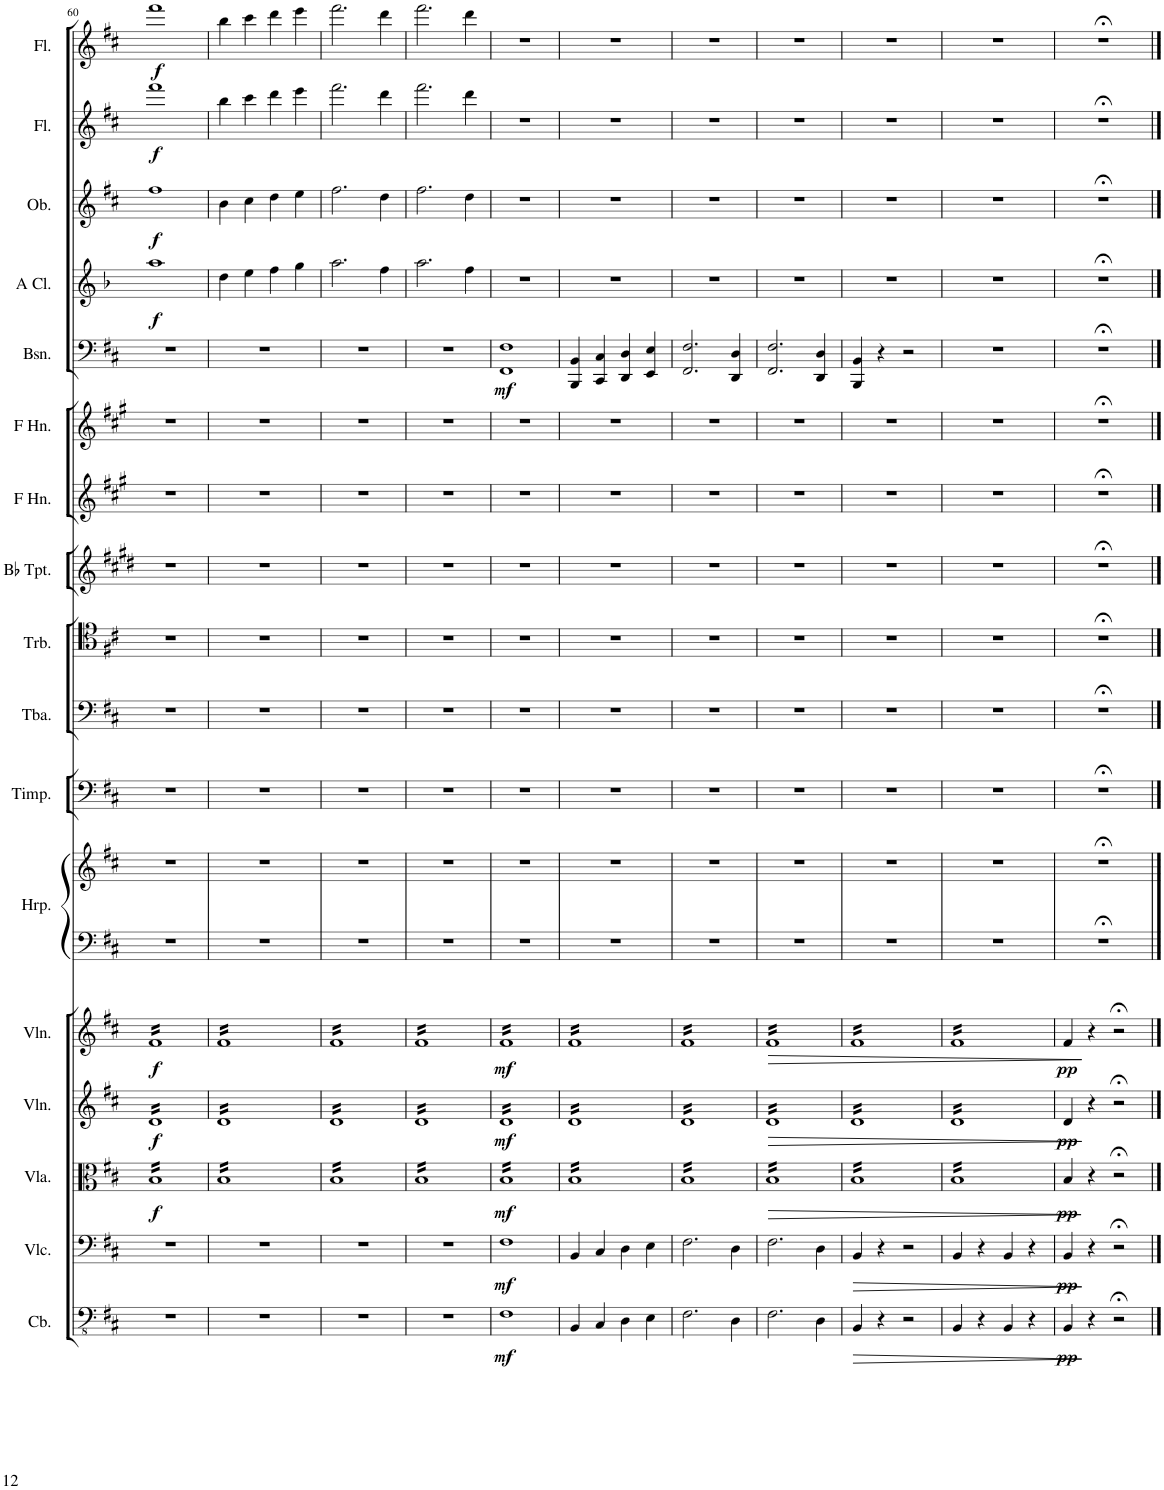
**kern	**dynam	**kern	**dynam	**kern	**dynam	**kern	**dynam	**kern	**dynam	**kern	**kern	**kern	**kern	**kern	**kern	**kern	**kern	**kern	**dynam	**kern	**dynam	**kern	**dynam	**kern	**dynam	**kern	**dynam
*part17	*part17	*part16	*part16	*part15	*part15	*part14	*part14	*part13	*part13	*part12	*part12	*part11	*part10	*part9	*part8	*part7	*part6	*part5	*part5	*part4	*part4	*part3	*part3	*part2	*part2	*part1	*part1
*staff18	*staff18	*staff17	*staff17	*staff16	*staff16	*staff15	*staff15	*staff14	*staff14	*staff13	*staff12	*staff11	*staff10	*staff9	*staff8	*staff7	*staff6	*staff5	*staff5	*staff4	*staff4	*staff3	*staff3	*staff2	*staff2	*staff1	*staff1
*I"Contrabass	*	*I"Violoncello	*	*I"Viola	*	*I"Violin	*	*I"Violin	*	*I"Harp	*	*I"Timpani	*I"Tuba	*I"Trombone	*I"Bb Trumpet	*I"Horn in F	*I"Horn in F	*I"Bassoon	*	*I"A Clarinet	*	*I"Oboe	*	*I"Flute	*	*I"Flute	*
*I'Cb.	*	*I'Vlc.	*	*I'Vla.	*	*I'Vln.	*	*I'Vln.	*	*I'Hrp.	*	*I'Timp.	*I'Tba.	*I'Trb.	*I'Bb Tpt.	*	*	*I'Bsn.	*	*I'A Cl.	*	*I'Ob.	*	*I'Fl.	*	*I'Fl.	*
!!LO:PB:g=z
*clefFv4	*	*clefF4	*	*clefC3	*	*clefG2	*	*clefG2	*	*clefF4	*clefG2	*clefF4	*clefF4	*clefC4	*clefG2	*clefG2	*clefG2	*clefF4	*	*clefG2	*	*clefG2	*	*clefG2	*	*clefG2	*
*Trd7c12	*	*	*	*	*	*	*	*	*	*	*	*	*	*	*Trd1c2	*Trd4c7	*Trd4c7	*	*	*Trd2c3	*	*	*	*	*	*	*
*k[f#c#]	*	*k[f#c#]	*	*k[f#c#]	*	*k[f#c#]	*	*k[f#c#]	*	*k[f#c#]	*k[f#c#]	*k[f#c#]	*k[f#c#]	*k[f#c#]	*k[f#c#g#d#]	*k[f#c#g#]	*k[f#c#g#]	*k[f#c#]	*	*k[b-]	*	*k[f#c#]	*	*k[f#c#]	*	*k[f#c#]	*
*M4/4	*	*M4/4	*	*M4/4	*	*M4/4	*	*M4/4	*	*M4/4	*M4/4	*M4/4	*M4/4	*M4/4	*M4/4	*M4/4	*M4/4	*M4/4	*	*M4/4	*	*M4/4	*	*M4/4	*	*M4/4	*
*met(c)	*	*met(c)	*	*met(c)	*	*met(c)	*	*met(c)	*	*met(c)	*met(c)	*met(c)	*met(c)	*met(c)	*met(c)	*met(c)	*met(c)	*met(c)	*	*met(c)	*	*met(c)	*	*met(c)	*	*met(c)	*
=60	=60	=60	=60	=60	=60	=60	=60	=60	=60	=60	=60	=60	=60	=60	=60	=60	=60	=60	=60	=60	=60	=60	=60	=60	=60	=60	=60
!	!	!	!	!	!LO:DY:b	!	!LO:DY:b	!	!LO:DY:b	!	!	!	!	!	!	!	!	!	!	!	!LO:DY:b	!	!LO:DY:b	!	!LO:DY:b	!	!LO:DY:b
*	*	*	*	*tremolo	*	*	*	*	*	*	*	*	*	*	*	*	*	*	*	*	*	*	*	*	*	*	*
*	*	*	*	*	*	*tremolo	*	*	*	*	*	*	*	*	*	*	*	*	*	*	*	*	*	*	*	*	*
*	*	*	*	*	*	*	*	*tremolo	*	*	*	*	*	*	*	*	*	*	*	*	*	*	*	*	*	*	*
1r	.	1r	.	16BLL	f	16dLL	f	16f#LL	f	1r	1r	1r	1r	1r	1r	1r	1r	1r	.	1aa	f	1ff#	f	1fff#	f	1fff#	f
.	.	.	.	16B	.	16d	.	16f#	.	.	.	.	.	.	.	.	.	.	.	.	.	.	.	.	.	.	.
.	.	.	.	16B	.	16d	.	16f#	.	.	.	.	.	.	.	.	.	.	.	.	.	.	.	.	.	.	.
.	.	.	.	16B	.	16d	.	16f#	.	.	.	.	.	.	.	.	.	.	.	.	.	.	.	.	.	.	.
.	.	.	.	16B	.	16d	.	16f#	.	.	.	.	.	.	.	.	.	.	.	.	.	.	.	.	.	.	.
.	.	.	.	16B	.	16d	.	16f#	.	.	.	.	.	.	.	.	.	.	.	.	.	.	.	.	.	.	.
.	.	.	.	16B	.	16d	.	16f#	.	.	.	.	.	.	.	.	.	.	.	.	.	.	.	.	.	.	.
.	.	.	.	16B	.	16d	.	16f#	.	.	.	.	.	.	.	.	.	.	.	.	.	.	.	.	.	.	.
.	.	.	.	16B	.	16d	.	16f#	.	.	.	.	.	.	.	.	.	.	.	.	.	.	.	.	.	.	.
.	.	.	.	16B	.	16d	.	16f#	.	.	.	.	.	.	.	.	.	.	.	.	.	.	.	.	.	.	.
.	.	.	.	16B	.	16d	.	16f#	.	.	.	.	.	.	.	.	.	.	.	.	.	.	.	.	.	.	.
.	.	.	.	16B	.	16d	.	16f#	.	.	.	.	.	.	.	.	.	.	.	.	.	.	.	.	.	.	.
.	.	.	.	16B	.	16d	.	16f#	.	.	.	.	.	.	.	.	.	.	.	.	.	.	.	.	.	.	.
.	.	.	.	16B	.	16d	.	16f#	.	.	.	.	.	.	.	.	.	.	.	.	.	.	.	.	.	.	.
.	.	.	.	16B	.	16d	.	16f#	.	.	.	.	.	.	.	.	.	.	.	.	.	.	.	.	.	.	.
.	.	.	.	16BJJ	.	16dJJ	.	16f#JJ	.	.	.	.	.	.	.	.	.	.	.	.	.	.	.	.	.	.	.
=61	=61	=61	=61	=61	=61	=61	=61	=61	=61	=61	=61	=61	=61	=61	=61	=61	=61	=61	=61	=61	=61	=61	=61	=61	=61	=61	=61
1r	.	1r	.	16BLL	.	16dLL	.	16f#LL	.	1r	1r	1r	1r	1r	1r	1r	1r	1r	.	4dd\	.	4b\	.	4bb\	.	4bb\	.
.	.	.	.	16B	.	16d	.	16f#	.	.	.	.	.	.	.	.	.	.	.	.	.	.	.	.	.	.	.
.	.	.	.	16B	.	16d	.	16f#	.	.	.	.	.	.	.	.	.	.	.	.	.	.	.	.	.	.	.
.	.	.	.	16B	.	16d	.	16f#	.	.	.	.	.	.	.	.	.	.	.	.	.	.	.	.	.	.	.
.	.	.	.	16B	.	16d	.	16f#	.	.	.	.	.	.	.	.	.	.	.	4ee\	.	4cc#\	.	4ccc#\	.	4ccc#\	.
.	.	.	.	16B	.	16d	.	16f#	.	.	.	.	.	.	.	.	.	.	.	.	.	.	.	.	.	.	.
.	.	.	.	16B	.	16d	.	16f#	.	.	.	.	.	.	.	.	.	.	.	.	.	.	.	.	.	.	.
.	.	.	.	16B	.	16d	.	16f#	.	.	.	.	.	.	.	.	.	.	.	.	.	.	.	.	.	.	.
.	.	.	.	16B	.	16d	.	16f#	.	.	.	.	.	.	.	.	.	.	.	4ff\	.	4dd\	.	4ddd\	.	4ddd\	.
.	.	.	.	16B	.	16d	.	16f#	.	.	.	.	.	.	.	.	.	.	.	.	.	.	.	.	.	.	.
.	.	.	.	16B	.	16d	.	16f#	.	.	.	.	.	.	.	.	.	.	.	.	.	.	.	.	.	.	.
.	.	.	.	16B	.	16d	.	16f#	.	.	.	.	.	.	.	.	.	.	.	.	.	.	.	.	.	.	.
.	.	.	.	16B	.	16d	.	16f#	.	.	.	.	.	.	.	.	.	.	.	4gg\	.	4ee\	.	4eee\	.	4eee\	.
.	.	.	.	16B	.	16d	.	16f#	.	.	.	.	.	.	.	.	.	.	.	.	.	.	.	.	.	.	.
.	.	.	.	16B	.	16d	.	16f#	.	.	.	.	.	.	.	.	.	.	.	.	.	.	.	.	.	.	.
.	.	.	.	16BJJ	.	16dJJ	.	16f#JJ	.	.	.	.	.	.	.	.	.	.	.	.	.	.	.	.	.	.	.
=62	=62	=62	=62	=62	=62	=62	=62	=62	=62	=62	=62	=62	=62	=62	=62	=62	=62	=62	=62	=62	=62	=62	=62	=62	=62	=62	=62
1r	.	1r	.	16BLL	.	16dLL	.	16f#LL	.	1r	1r	1r	1r	1r	1r	1r	1r	1r	.	2.aa\	.	2.ff#\	.	2.fff#\	.	2.fff#\	.
.	.	.	.	16B	.	16d	.	16f#	.	.	.	.	.	.	.	.	.	.	.	.	.	.	.	.	.	.	.
.	.	.	.	16B	.	16d	.	16f#	.	.	.	.	.	.	.	.	.	.	.	.	.	.	.	.	.	.	.
.	.	.	.	16B	.	16d	.	16f#	.	.	.	.	.	.	.	.	.	.	.	.	.	.	.	.	.	.	.
.	.	.	.	16B	.	16d	.	16f#	.	.	.	.	.	.	.	.	.	.	.	.	.	.	.	.	.	.	.
.	.	.	.	16B	.	16d	.	16f#	.	.	.	.	.	.	.	.	.	.	.	.	.	.	.	.	.	.	.
.	.	.	.	16B	.	16d	.	16f#	.	.	.	.	.	.	.	.	.	.	.	.	.	.	.	.	.	.	.
.	.	.	.	16B	.	16d	.	16f#	.	.	.	.	.	.	.	.	.	.	.	.	.	.	.	.	.	.	.
.	.	.	.	16B	.	16d	.	16f#	.	.	.	.	.	.	.	.	.	.	.	.	.	.	.	.	.	.	.
.	.	.	.	16B	.	16d	.	16f#	.	.	.	.	.	.	.	.	.	.	.	.	.	.	.	.	.	.	.
.	.	.	.	16B	.	16d	.	16f#	.	.	.	.	.	.	.	.	.	.	.	.	.	.	.	.	.	.	.
.	.	.	.	16B	.	16d	.	16f#	.	.	.	.	.	.	.	.	.	.	.	.	.	.	.	.	.	.	.
.	.	.	.	16B	.	16d	.	16f#	.	.	.	.	.	.	.	.	.	.	.	4ff\	.	4dd\	.	4ddd\	.	4ddd\	.
.	.	.	.	16B	.	16d	.	16f#	.	.	.	.	.	.	.	.	.	.	.	.	.	.	.	.	.	.	.
.	.	.	.	16B	.	16d	.	16f#	.	.	.	.	.	.	.	.	.	.	.	.	.	.	.	.	.	.	.
.	.	.	.	16BJJ	.	16dJJ	.	16f#JJ	.	.	.	.	.	.	.	.	.	.	.	.	.	.	.	.	.	.	.
=63	=63	=63	=63	=63	=63	=63	=63	=63	=63	=63	=63	=63	=63	=63	=63	=63	=63	=63	=63	=63	=63	=63	=63	=63	=63	=63	=63
1r	.	1r	.	16BLL	.	16dLL	.	16f#LL	.	1r	1r	1r	1r	1r	1r	1r	1r	1r	.	2.aa\	.	2.ff#\	.	2.fff#\	.	2.fff#\	.
.	.	.	.	16B	.	16d	.	16f#	.	.	.	.	.	.	.	.	.	.	.	.	.	.	.	.	.	.	.
.	.	.	.	16B	.	16d	.	16f#	.	.	.	.	.	.	.	.	.	.	.	.	.	.	.	.	.	.	.
.	.	.	.	16B	.	16d	.	16f#	.	.	.	.	.	.	.	.	.	.	.	.	.	.	.	.	.	.	.
.	.	.	.	16B	.	16d	.	16f#	.	.	.	.	.	.	.	.	.	.	.	.	.	.	.	.	.	.	.
.	.	.	.	16B	.	16d	.	16f#	.	.	.	.	.	.	.	.	.	.	.	.	.	.	.	.	.	.	.
.	.	.	.	16B	.	16d	.	16f#	.	.	.	.	.	.	.	.	.	.	.	.	.	.	.	.	.	.	.
.	.	.	.	16B	.	16d	.	16f#	.	.	.	.	.	.	.	.	.	.	.	.	.	.	.	.	.	.	.
.	.	.	.	16B	.	16d	.	16f#	.	.	.	.	.	.	.	.	.	.	.	.	.	.	.	.	.	.	.
.	.	.	.	16B	.	16d	.	16f#	.	.	.	.	.	.	.	.	.	.	.	.	.	.	.	.	.	.	.
.	.	.	.	16B	.	16d	.	16f#	.	.	.	.	.	.	.	.	.	.	.	.	.	.	.	.	.	.	.
.	.	.	.	16B	.	16d	.	16f#	.	.	.	.	.	.	.	.	.	.	.	.	.	.	.	.	.	.	.
.	.	.	.	16B	.	16d	.	16f#	.	.	.	.	.	.	.	.	.	.	.	4ff\	.	4dd\	.	4ddd\	.	4ddd\	.
.	.	.	.	16B	.	16d	.	16f#	.	.	.	.	.	.	.	.	.	.	.	.	.	.	.	.	.	.	.
.	.	.	.	16B	.	16d	.	16f#	.	.	.	.	.	.	.	.	.	.	.	.	.	.	.	.	.	.	.
.	.	.	.	16BJJ	.	16dJJ	.	16f#JJ	.	.	.	.	.	.	.	.	.	.	.	.	.	.	.	.	.	.	.
=64	=64	=64	=64	=64	=64	=64	=64	=64	=64	=64	=64	=64	=64	=64	=64	=64	=64	=64	=64	=64	=64	=64	=64	=64	=64	=64	=64
!	!LO:DY:b	!	!LO:DY:b	!	!LO:DY:b	!	!LO:DY:b	!	!LO:DY:b	!	!	!	!	!	!	!	!	!	!LO:DY:b	!	!	!	!	!	!	!	!
1FF#	mf	1F#	mf	16BLL	mf	16dLL	mf	16f#LL	mf	1r	1r	1r	1r	1r	1r	1r	1r	1FF# 1F#	mf	1r	.	1r	.	1r	.	1r	.
.	.	.	.	16B	.	16d	.	16f#	.	.	.	.	.	.	.	.	.	.	.	.	.	.	.	.	.	.	.
.	.	.	.	16B	.	16d	.	16f#	.	.	.	.	.	.	.	.	.	.	.	.	.	.	.	.	.	.	.
.	.	.	.	16B	.	16d	.	16f#	.	.	.	.	.	.	.	.	.	.	.	.	.	.	.	.	.	.	.
.	.	.	.	16B	.	16d	.	16f#	.	.	.	.	.	.	.	.	.	.	.	.	.	.	.	.	.	.	.
.	.	.	.	16B	.	16d	.	16f#	.	.	.	.	.	.	.	.	.	.	.	.	.	.	.	.	.	.	.
.	.	.	.	16B	.	16d	.	16f#	.	.	.	.	.	.	.	.	.	.	.	.	.	.	.	.	.	.	.
.	.	.	.	16B	.	16d	.	16f#	.	.	.	.	.	.	.	.	.	.	.	.	.	.	.	.	.	.	.
.	.	.	.	16B	.	16d	.	16f#	.	.	.	.	.	.	.	.	.	.	.	.	.	.	.	.	.	.	.
.	.	.	.	16B	.	16d	.	16f#	.	.	.	.	.	.	.	.	.	.	.	.	.	.	.	.	.	.	.
.	.	.	.	16B	.	16d	.	16f#	.	.	.	.	.	.	.	.	.	.	.	.	.	.	.	.	.	.	.
.	.	.	.	16B	.	16d	.	16f#	.	.	.	.	.	.	.	.	.	.	.	.	.	.	.	.	.	.	.
.	.	.	.	16B	.	16d	.	16f#	.	.	.	.	.	.	.	.	.	.	.	.	.	.	.	.	.	.	.
.	.	.	.	16B	.	16d	.	16f#	.	.	.	.	.	.	.	.	.	.	.	.	.	.	.	.	.	.	.
.	.	.	.	16B	.	16d	.	16f#	.	.	.	.	.	.	.	.	.	.	.	.	.	.	.	.	.	.	.
.	.	.	.	16BJJ	.	16dJJ	.	16f#JJ	.	.	.	.	.	.	.	.	.	.	.	.	.	.	.	.	.	.	.
=65	=65	=65	=65	=65	=65	=65	=65	=65	=65	=65	=65	=65	=65	=65	=65	=65	=65	=65	=65	=65	=65	=65	=65	=65	=65	=65	=65
4BBB/	.	4BB/	.	16BLL	.	16dLL	.	16f#LL	.	1r	1r	1r	1r	1r	1r	1r	1r	4BBB/ 4BB/	.	1r	.	1r	.	1r	.	1r	.
.	.	.	.	16B	.	16d	.	16f#	.	.	.	.	.	.	.	.	.	.	.	.	.	.	.	.	.	.	.
.	.	.	.	16B	.	16d	.	16f#	.	.	.	.	.	.	.	.	.	.	.	.	.	.	.	.	.	.	.
.	.	.	.	16B	.	16d	.	16f#	.	.	.	.	.	.	.	.	.	.	.	.	.	.	.	.	.	.	.
4CC#/	.	4C#/	.	16B	.	16d	.	16f#	.	.	.	.	.	.	.	.	.	4CC#/ 4C#/	.	.	.	.	.	.	.	.	.
.	.	.	.	16B	.	16d	.	16f#	.	.	.	.	.	.	.	.	.	.	.	.	.	.	.	.	.	.	.
.	.	.	.	16B	.	16d	.	16f#	.	.	.	.	.	.	.	.	.	.	.	.	.	.	.	.	.	.	.
.	.	.	.	16B	.	16d	.	16f#	.	.	.	.	.	.	.	.	.	.	.	.	.	.	.	.	.	.	.
4DD\	.	4D\	.	16B	.	16d	.	16f#	.	.	.	.	.	.	.	.	.	4DD/ 4D/	.	.	.	.	.	.	.	.	.
.	.	.	.	16B	.	16d	.	16f#	.	.	.	.	.	.	.	.	.	.	.	.	.	.	.	.	.	.	.
.	.	.	.	16B	.	16d	.	16f#	.	.	.	.	.	.	.	.	.	.	.	.	.	.	.	.	.	.	.
.	.	.	.	16B	.	16d	.	16f#	.	.	.	.	.	.	.	.	.	.	.	.	.	.	.	.	.	.	.
4EE\	.	4E\	.	16B	.	16d	.	16f#	.	.	.	.	.	.	.	.	.	4EE/ 4E/	.	.	.	.	.	.	.	.	.
.	.	.	.	16B	.	16d	.	16f#	.	.	.	.	.	.	.	.	.	.	.	.	.	.	.	.	.	.	.
.	.	.	.	16B	.	16d	.	16f#	.	.	.	.	.	.	.	.	.	.	.	.	.	.	.	.	.	.	.
.	.	.	.	16BJJ	.	16dJJ	.	16f#JJ	.	.	.	.	.	.	.	.	.	.	.	.	.	.	.	.	.	.	.
=66	=66	=66	=66	=66	=66	=66	=66	=66	=66	=66	=66	=66	=66	=66	=66	=66	=66	=66	=66	=66	=66	=66	=66	=66	=66	=66	=66
2.FF#\	.	2.F#\	.	16BLL	.	16dLL	.	16f#LL	.	1r	1r	1r	1r	1r	1r	1r	1r	2.FF#/ 2.F#/	.	1r	.	1r	.	1r	.	1r	.
.	.	.	.	16B	.	16d	.	16f#	.	.	.	.	.	.	.	.	.	.	.	.	.	.	.	.	.	.	.
.	.	.	.	16B	.	16d	.	16f#	.	.	.	.	.	.	.	.	.	.	.	.	.	.	.	.	.	.	.
.	.	.	.	16B	.	16d	.	16f#	.	.	.	.	.	.	.	.	.	.	.	.	.	.	.	.	.	.	.
.	.	.	.	16B	.	16d	.	16f#	.	.	.	.	.	.	.	.	.	.	.	.	.	.	.	.	.	.	.
.	.	.	.	16B	.	16d	.	16f#	.	.	.	.	.	.	.	.	.	.	.	.	.	.	.	.	.	.	.
.	.	.	.	16B	.	16d	.	16f#	.	.	.	.	.	.	.	.	.	.	.	.	.	.	.	.	.	.	.
.	.	.	.	16B	.	16d	.	16f#	.	.	.	.	.	.	.	.	.	.	.	.	.	.	.	.	.	.	.
.	.	.	.	16B	.	16d	.	16f#	.	.	.	.	.	.	.	.	.	.	.	.	.	.	.	.	.	.	.
.	.	.	.	16B	.	16d	.	16f#	.	.	.	.	.	.	.	.	.	.	.	.	.	.	.	.	.	.	.
.	.	.	.	16B	.	16d	.	16f#	.	.	.	.	.	.	.	.	.	.	.	.	.	.	.	.	.	.	.
.	.	.	.	16B	.	16d	.	16f#	.	.	.	.	.	.	.	.	.	.	.	.	.	.	.	.	.	.	.
4DD\	.	4D\	.	16B	.	16d	.	16f#	.	.	.	.	.	.	.	.	.	4DD/ 4D/	.	.	.	.	.	.	.	.	.
.	.	.	.	16B	.	16d	.	16f#	.	.	.	.	.	.	.	.	.	.	.	.	.	.	.	.	.	.	.
.	.	.	.	16B	.	16d	.	16f#	.	.	.	.	.	.	.	.	.	.	.	.	.	.	.	.	.	.	.
.	.	.	.	16BJJ	.	16dJJ	.	16f#JJ	.	.	.	.	.	.	.	.	.	.	.	.	.	.	.	.	.	.	.
=67	=67	=67	=67	=67	=67	=67	=67	=67	=67	=67	=67	=67	=67	=67	=67	=67	=67	=67	=67	=67	=67	=67	=67	=67	=67	=67	=67
!	!	!	!	!	!LO:HP:b	!	!LO:HP:b	!	!LO:HP:b	!	!	!	!	!	!	!	!	!	!	!	!	!	!	!	!	!	!
2.FF#\	.	2.F#\	.	16BLL	>	16dLL	>	16f#LL	>	1r	1r	1r	1r	1r	1r	1r	1r	2.FF#/ 2.F#/	.	1r	.	1r	.	1r	.	1r	.
.	.	.	.	16B	.	16d	.	16f#	.	.	.	.	.	.	.	.	.	.	.	.	.	.	.	.	.	.	.
.	.	.	.	16B	.	16d	.	16f#	.	.	.	.	.	.	.	.	.	.	.	.	.	.	.	.	.	.	.
.	.	.	.	16B	.	16d	.	16f#	.	.	.	.	.	.	.	.	.	.	.	.	.	.	.	.	.	.	.
.	.	.	.	16B	.	16d	.	16f#	.	.	.	.	.	.	.	.	.	.	.	.	.	.	.	.	.	.	.
.	.	.	.	16B	.	16d	.	16f#	.	.	.	.	.	.	.	.	.	.	.	.	.	.	.	.	.	.	.
.	.	.	.	16B	.	16d	.	16f#	.	.	.	.	.	.	.	.	.	.	.	.	.	.	.	.	.	.	.
.	.	.	.	16B	.	16d	.	16f#	.	.	.	.	.	.	.	.	.	.	.	.	.	.	.	.	.	.	.
.	.	.	.	16B	.	16d	.	16f#	.	.	.	.	.	.	.	.	.	.	.	.	.	.	.	.	.	.	.
.	.	.	.	16B	.	16d	.	16f#	.	.	.	.	.	.	.	.	.	.	.	.	.	.	.	.	.	.	.
.	.	.	.	16B	.	16d	.	16f#	.	.	.	.	.	.	.	.	.	.	.	.	.	.	.	.	.	.	.
.	.	.	.	16B	.	16d	.	16f#	.	.	.	.	.	.	.	.	.	.	.	.	.	.	.	.	.	.	.
4DD\	.	4D\	.	16B	.	16d	.	16f#	.	.	.	.	.	.	.	.	.	4DD/ 4D/	.	.	.	.	.	.	.	.	.
.	.	.	.	16B	.	16d	.	16f#	.	.	.	.	.	.	.	.	.	.	.	.	.	.	.	.	.	.	.
.	.	.	.	16B	.	16d	.	16f#	.	.	.	.	.	.	.	.	.	.	.	.	.	.	.	.	.	.	.
.	.	.	.	16BJJ	.	16dJJ	.	16f#JJ	.	.	.	.	.	.	.	.	.	.	.	.	.	.	.	.	.	.	.
=68	=68	=68	=68	=68	=68	=68	=68	=68	=68	=68	=68	=68	=68	=68	=68	=68	=68	=68	=68	=68	=68	=68	=68	=68	=68	=68	=68
!	!LO:HP:b	!	!LO:HP:b	!	!	!	!	!	!	!	!	!	!	!	!	!	!	!	!	!	!	!	!	!	!	!	!
4BBB/	>	4BB/	>	16BLL	.	16dLL	.	16f#LL	.	1r	1r	1r	1r	1r	1r	1r	1r	4BBB/ 4BB/	.	1r	.	1r	.	1r	.	1r	.
.	.	.	.	16B	.	16d	.	16f#	.	.	.	.	.	.	.	.	.	.	.	.	.	.	.	.	.	.	.
.	.	.	.	16B	.	16d	.	16f#	.	.	.	.	.	.	.	.	.	.	.	.	.	.	.	.	.	.	.
.	.	.	.	16B	.	16d	.	16f#	.	.	.	.	.	.	.	.	.	.	.	.	.	.	.	.	.	.	.
4r	.	4r	.	16B	.	16d	.	16f#	.	.	.	.	.	.	.	.	.	4r	.	.	.	.	.	.	.	.	.
.	.	.	.	16B	.	16d	.	16f#	.	.	.	.	.	.	.	.	.	.	.	.	.	.	.	.	.	.	.
.	.	.	.	16B	.	16d	.	16f#	.	.	.	.	.	.	.	.	.	.	.	.	.	.	.	.	.	.	.
.	.	.	.	16B	.	16d	.	16f#	.	.	.	.	.	.	.	.	.	.	.	.	.	.	.	.	.	.	.
2r	.	2r	.	16B	.	16d	.	16f#	.	.	.	.	.	.	.	.	.	2r	.	.	.	.	.	.	.	.	.
.	.	.	.	16B	.	16d	.	16f#	.	.	.	.	.	.	.	.	.	.	.	.	.	.	.	.	.	.	.
.	.	.	.	16B	.	16d	.	16f#	.	.	.	.	.	.	.	.	.	.	.	.	.	.	.	.	.	.	.
.	.	.	.	16B	.	16d	.	16f#	.	.	.	.	.	.	.	.	.	.	.	.	.	.	.	.	.	.	.
.	.	.	.	16B	.	16d	.	16f#	.	.	.	.	.	.	.	.	.	.	.	.	.	.	.	.	.	.	.
.	.	.	.	16B	.	16d	.	16f#	.	.	.	.	.	.	.	.	.	.	.	.	.	.	.	.	.	.	.
.	.	.	.	16B	.	16d	.	16f#	.	.	.	.	.	.	.	.	.	.	.	.	.	.	.	.	.	.	.
.	.	.	.	16BJJ	.	16dJJ	.	16f#JJ	.	.	.	.	.	.	.	.	.	.	.	.	.	.	.	.	.	.	.
=69	=69	=69	=69	=69	=69	=69	=69	=69	=69	=69	=69	=69	=69	=69	=69	=69	=69	=69	=69	=69	=69	=69	=69	=69	=69	=69	=69
4BBB/	.	4BB/	.	16BLL	.	16dLL	.	16f#LL	.	1r	1r	1r	1r	1r	1r	1r	1r	1r	.	1r	.	1r	.	1r	.	1r	.
.	.	.	.	16B	.	16d	.	16f#	.	.	.	.	.	.	.	.	.	.	.	.	.	.	.	.	.	.	.
.	.	.	.	16B	.	16d	.	16f#	.	.	.	.	.	.	.	.	.	.	.	.	.	.	.	.	.	.	.
.	.	.	.	16B	.	16d	.	16f#	.	.	.	.	.	.	.	.	.	.	.	.	.	.	.	.	.	.	.
4r	.	4r	.	16B	.	16d	.	16f#	.	.	.	.	.	.	.	.	.	.	.	.	.	.	.	.	.	.	.
.	.	.	.	16B	.	16d	.	16f#	.	.	.	.	.	.	.	.	.	.	.	.	.	.	.	.	.	.	.
.	.	.	.	16B	.	16d	.	16f#	.	.	.	.	.	.	.	.	.	.	.	.	.	.	.	.	.	.	.
.	.	.	.	16B	.	16d	.	16f#	.	.	.	.	.	.	.	.	.	.	.	.	.	.	.	.	.	.	.
4BBB/	.	4BB/	.	16B	.	16d	.	16f#	.	.	.	.	.	.	.	.	.	.	.	.	.	.	.	.	.	.	.
.	.	.	.	16B	.	16d	.	16f#	.	.	.	.	.	.	.	.	.	.	.	.	.	.	.	.	.	.	.
.	.	.	.	16B	.	16d	.	16f#	.	.	.	.	.	.	.	.	.	.	.	.	.	.	.	.	.	.	.
.	.	.	.	16B	.	16d	.	16f#	.	.	.	.	.	.	.	.	.	.	.	.	.	.	.	.	.	.	.
4r	.	4r	.	16B	.	16d	.	16f#	.	.	.	.	.	.	.	.	.	.	.	.	.	.	.	.	.	.	.
.	.	.	.	16B	.	16d	.	16f#	.	.	.	.	.	.	.	.	.	.	.	.	.	.	.	.	.	.	.
.	.	.	.	16B	.	16d	.	16f#	.	.	.	.	.	.	.	.	.	.	.	.	.	.	.	.	.	.	.
.	.	.	.	16BJJ	.	16dJJ	.	16f#JJ	.	.	.	.	.	.	.	.	.	.	.	.	.	.	.	.	.	.	.
*	*	*	*	*	*	*	*	*Xtremolo	*	*	*	*	*	*	*	*	*	*	*	*	*	*	*	*	*	*	*
*	*	*	*	*	*	*Xtremolo	*	*	*	*	*	*	*	*	*	*	*	*	*	*	*	*	*	*	*	*	*
*	*	*	*	*Xtremolo	*	*	*	*	*	*	*	*	*	*	*	*	*	*	*	*	*	*	*	*	*	*	*
=70	=70	=70	=70	=70	=70	=70	=70	=70	=70	=70	=70	=70	=70	=70	=70	=70	=70	=70	=70	=70	=70	=70	=70	=70	=70	=70	=70
!	!LO:DY:b	!	!LO:DY:b	!	!LO:DY:b	!	!LO:DY:b	!	!LO:DY:b	!	!	!	!	!	!	!	!	!	!	!	!	!	!	!	!	!	!
4BBB/	pp	4BB/	pp	4B/	pp	4d/	pp	4f#/	pp	1r;<	1r;<	1r;<	1r;<	1r;<	1r;<	1r;<	1r;<	1r;<	.	1r;<	.	1r;<	.	1r;<	.	1r;<	.
4r	]	4r	]	4r	]	4r	]	4r	]	.	.	.	.	.	.	.	.	.	.	.	.	.	.	.	.	.	.
2r;<	.	2r;<	.	2r;<	.	2r;<	.	2r;<	.	.	.	.	.	.	.	.	.	.	.	.	.	.	.	.	.	.	.
==	==	==	==	==	==	==	==	==	==	==	==	==	==	==	==	==	==	==	==	==	==	==	==	==	==	==	==
*-	*-	*-	*-	*-	*-	*-	*-	*-	*-	*-	*-	*-	*-	*-	*-	*-	*-	*-	*-	*-	*-	*-	*-	*-	*-	*-	*-
